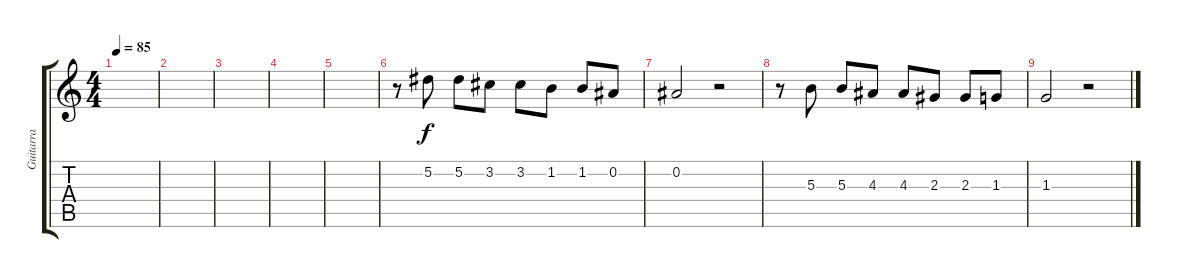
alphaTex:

\track ("Guitarra" "Guitarra") {instrument overdrivenguitar}
\staff {score tabs}
\tuning (Eb4 Bb3 Gb3 Db3 Ab2 Eb2) {hide}
\ts (4 4)
\tempo 85
\clef g2
\ks c
|
|
|
|
|
r.8 5.2.8 5.2.8 3.2.8 3.2.8 1.2.8 1.2.8 0.2.8 |
0.2.2 r.2 |
r.8 5.3.8 5.3.8 4.3.8 4.3.8 2.3.8 2.3.8 1.3.8 |
1.3.2 r.2
